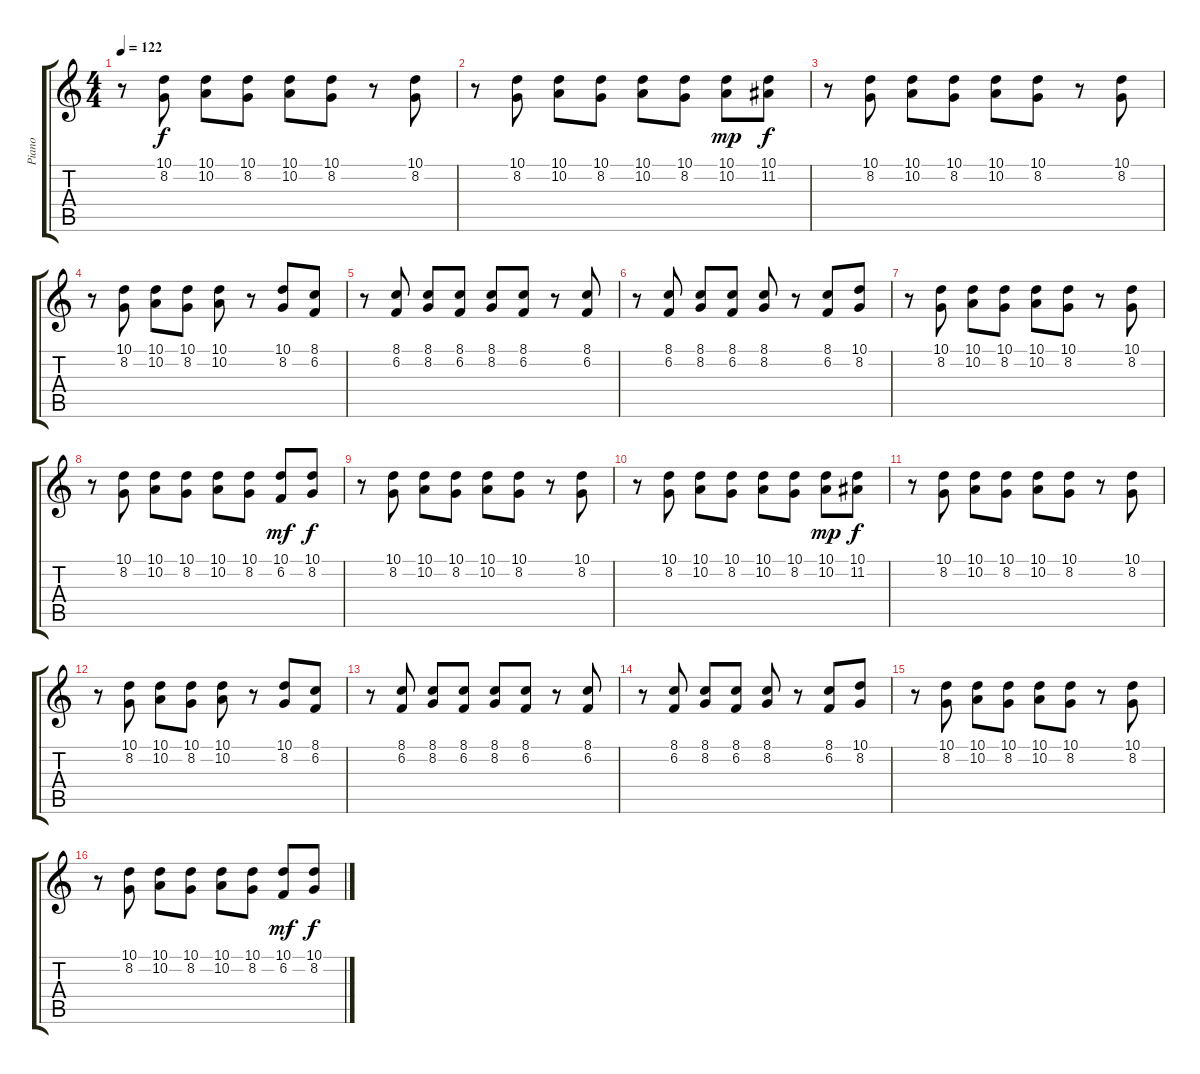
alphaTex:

\track ("Piano" "Piano") {instrument brightacousticpiano}
\staff {score tabs}
\tuning (E4 B3 G3 D3 A2 E2) {hide}
\ts (4 4)
\tempo 122
\clef g2
\ks c
r.8{dy f} (10.1 8.2).8 (10.1 10.2).8 (10.1 8.2).8 (10.1 10.2).8 (10.1 8.2).8 r.8 (10.1 8.2).8 |
r.8 (10.1 8.2).8 (10.1 10.2).8 (10.1 8.2).8 (10.1 10.2).8 (10.1 8.2).8 (10.1 10.2).8{dy mp} (10.1 11.2).8{dy f} |
r.8 (10.1 8.2).8 (10.1 10.2).8 (10.1 8.2).8 (10.1 10.2).8 (10.1 8.2).8 r.8 (10.1 8.2).8 |
r.8 (10.1 8.2).8 (10.1 10.2).8 (10.1 8.2).8 (10.1 10.2).8 r.8 (10.1 8.2).8 (8.1 6.2).8 |
r.8 (8.1 6.2).8 (8.1 8.2).8 (8.1 6.2).8 (8.1 8.2).8 (8.1 6.2).8 r.8 (8.1 6.2).8 |
r.8 (8.1 6.2).8 (8.1 8.2).8 (8.1 6.2).8 (8.1 8.2).8 r.8 (8.1 6.2).8 (10.1 8.2).8 |
r.8 (10.1 8.2).8 (10.1 10.2).8 (10.1 8.2).8 (10.1 10.2).8 (10.1 8.2).8 r.8 (10.1 8.2).8 |
r.8 (10.1 8.2).8 (10.1 10.2).8 (10.1 8.2).8 (10.1 10.2).8 (10.1 8.2).8 (10.1 6.2).8{dy mf} (10.1 8.2).8{dy f} |
r.8 (10.1 8.2).8 (10.1 10.2).8 (10.1 8.2).8 (10.1 10.2).8 (10.1 8.2).8 r.8 (10.1 8.2).8 |
r.8 (10.1 8.2).8 (10.1 10.2).8 (10.1 8.2).8 (10.1 10.2).8 (10.1 8.2).8 (10.1 10.2).8{dy mp} (10.1 11.2).8{dy f} |
r.8 (10.1 8.2).8 (10.1 10.2).8 (10.1 8.2).8 (10.1 10.2).8 (10.1 8.2).8 r.8 (10.1 8.2).8 |
r.8 (10.1 8.2).8 (10.1 10.2).8 (10.1 8.2).8 (10.1 10.2).8 r.8 (10.1 8.2).8 (8.1 6.2).8 |
r.8 (8.1 6.2).8 (8.1 8.2).8 (8.1 6.2).8 (8.1 8.2).8 (8.1 6.2).8 r.8 (8.1 6.2).8 |
r.8 (8.1 6.2).8 (8.1 8.2).8 (8.1 6.2).8 (8.1 8.2).8 r.8 (8.1 6.2).8 (10.1 8.2).8 |
r.8 (10.1 8.2).8 (10.1 10.2).8 (10.1 8.2).8 (10.1 10.2).8 (10.1 8.2).8 r.8 (10.1 8.2).8 |
r.8 (10.1 8.2).8 (10.1 10.2).8 (10.1 8.2).8 (10.1 10.2).8 (10.1 8.2).8 (10.1 6.2).8{dy mf} (10.1 8.2).8{dy f}
